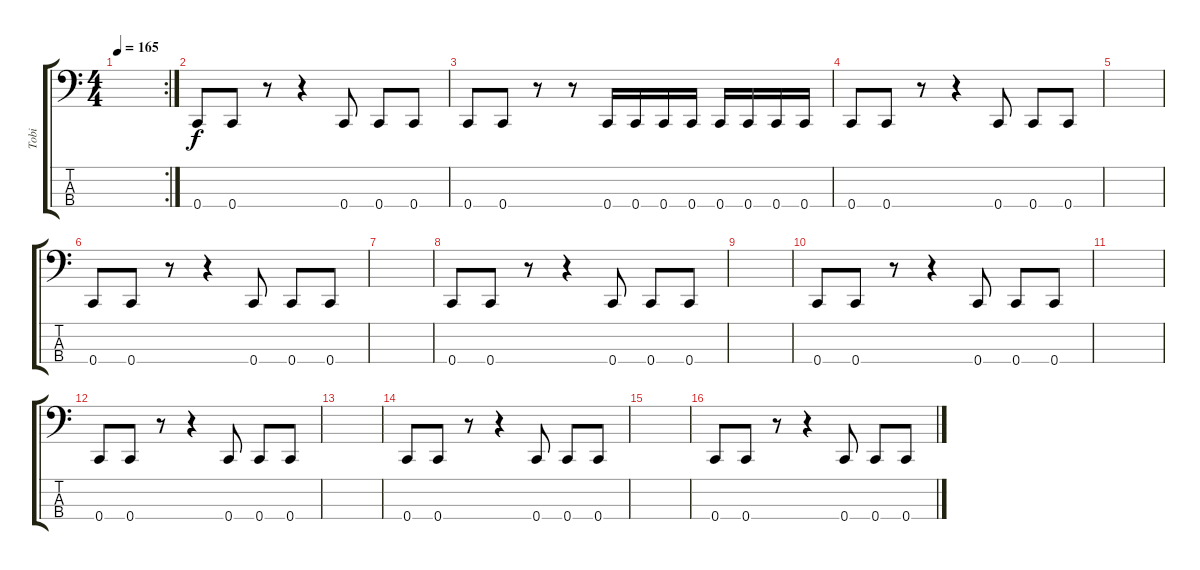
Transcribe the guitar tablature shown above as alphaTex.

\track ("Tobi" "Tobi") {instrument electricbasspick}
\staff {score tabs}
\tuning (F2 C2 G1 C1) {hide}
\rc 2
\ts (4 4)
\tempo 165
\clef f4
\ks c
|
0.4.8 0.4.8 r.8 r.4 0.4.8 0.4.8 0.4.8 |
0.4.8 0.4.8 r.8 r.8 0.4.16 0.4.16 0.4.16 0.4.16 0.4.16 0.4.16 0.4.16 0.4.16 |
0.4.8 0.4.8 r.8 r.4 0.4.8 0.4.8 0.4.8 |
|
0.4.8 0.4.8 r.8 r.4 0.4.8 0.4.8 0.4.8 |
|
0.4.8 0.4.8 r.8 r.4 0.4.8 0.4.8 0.4.8 |
|
0.4.8 0.4.8 r.8 r.4 0.4.8 0.4.8 0.4.8 |
|
0.4.8 0.4.8 r.8 r.4 0.4.8 0.4.8 0.4.8 |
|
0.4.8 0.4.8 r.8 r.4 0.4.8 0.4.8 0.4.8 |
|
0.4.8 0.4.8 r.8 r.4 0.4.8 0.4.8 0.4.8
